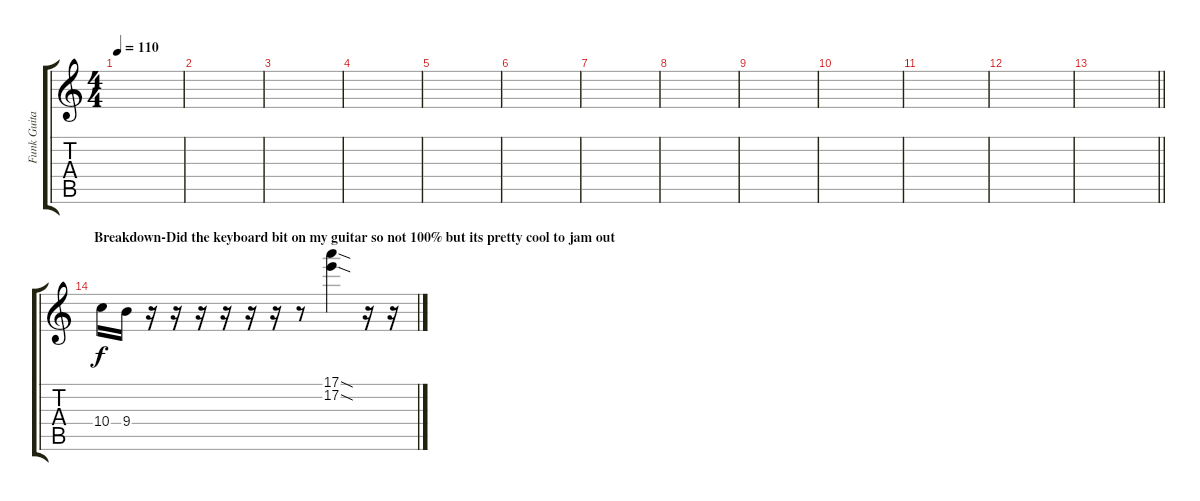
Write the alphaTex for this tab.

\track ("Funk Guitar" "Funk Guita") {instrument electricguitarclean}
\staff {score tabs}
\tuning (E4 B3 G3 D3 A2 E2) {hide}
\ts (4 4)
\tempo 110
\clef g2
\ks c
|
|
|
|
|
|
|
|
|
|
|
|
\barLineRight lightlight
|
\section ("" "Breakdown-Did the keyboard bit on my guitar so not 100% but its pretty cool to jam out")
10.4.16 9.4.16 r.16 r.16 r.16 r.16 r.16 r.16 r.8 (17.1{sod} 17.2{sod}).4 r.16 r.16
